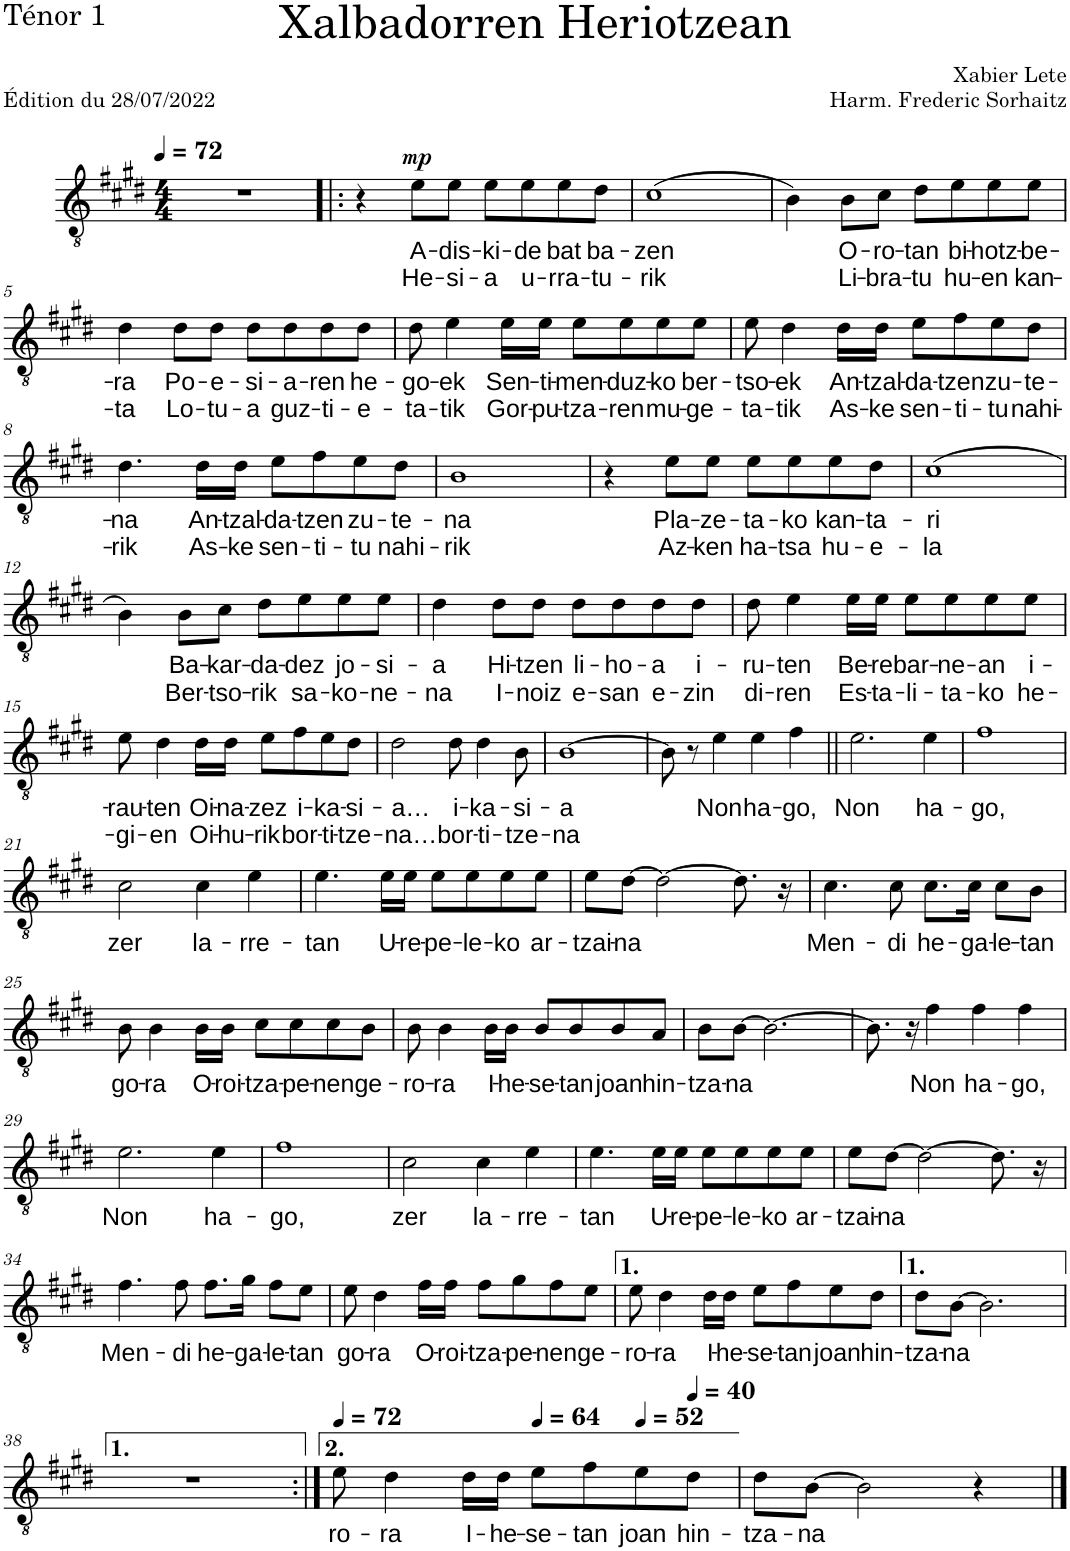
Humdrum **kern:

**kern	**text	**text	**dynam
*part1	*part1	*part1	*part1
*staff1	*staff1	*staff1	*staff1
*I"Ténor 1	*	*	*
*I'T.1	*	*	*
*clefGv2	*	*	*
*k[f#c#g#d#]	*	*	*
*M4/4	*	*	*
*MM72	*	*	*
=1	=1	=1	=1
1r	.	.	.
=2!|:	=2!|:	=2!|:	=2!|:
4r	.	.	.
!	!LO:LY:b	!LO:LY:b	!LO:DY:a
8e\L	A-	He-	mp
!	!LO:LY:b	!LO:LY:b	!
8e\J	-dis-	-si-	.
!	!LO:LY:b	!LO:LY:b	!
8e\L	-ki-	-a	.
!	!LO:LY:b	!LO:LY:b	!
8e\	-de	u-	.
!	!LO:LY:b	!LO:LY:b	!
8e\	bat	-rra-	.
!	!LO:LY:b	!LO:LY:b	!
8d#\J	ba-	-tu-	.
=3	=3	=3	=3
!	!LO:LY:b	!LO:LY:b	!
(1c#	-zen	-rik	.
=4	=4	=4	=4
4B\)	.	.	.
!	!LO:LY:b	!LO:LY:b	!
8B\L	O-	Li-	.
!	!LO:LY:b	!LO:LY:b	!
8c#\J	-ro-	-bra-	.
!	!LO:LY:b	!LO:LY:b	!
8d#\L	-tan	-tu	.
!	!LO:LY:b	!LO:LY:b	!
8e\	bi-	hu-	.
!	!LO:LY:b	!LO:LY:b	!
8e\	-hotz-	-en	.
!	!LO:LY:b	!LO:LY:b	!
8e\J	-be-	kan-	.
!!LO:LB:g=z
=5	=5	=5	=5
!	!LO:LY:b	!LO:LY:b	!
4d#\	-ra	-ta	.
!	!LO:LY:b	!LO:LY:b	!
8d#\L	Po-	Lo-	.
!	!LO:LY:b	!LO:LY:b	!
8d#\J	-e-	-tu-	.
!	!LO:LY:b	!LO:LY:b	!
8d#\L	-si-	-a	.
!	!LO:LY:b	!LO:LY:b	!
8d#\	-a-	guz-	.
!	!LO:LY:b	!LO:LY:b	!
8d#\	-ren	-ti-	.
!	!LO:LY:b	!LO:LY:b	!
8d#\J	he-	-e-	.
=6	=6	=6	=6
!	!LO:LY:b	!LO:LY:b	!
8d#\	-go-	-ta-	.
!	!LO:LY:b	!LO:LY:b	!
4e\	-ek	-tik	.
!	!LO:LY:b	!LO:LY:b	!
16e\LL	Sen-	Gor-	.
!	!LO:LY:b	!LO:LY:b	!
16e\JJ	-ti-	-pu-	.
!	!LO:LY:b	!LO:LY:b	!
8e\L	-men-	-tza-	.
!	!LO:LY:b	!LO:LY:b	!
8e\	-duz-	-ren	.
!	!LO:LY:b	!LO:LY:b	!
8e\	-ko	mu-	.
!	!LO:LY:b	!LO:LY:b	!
8e\J	ber-	-ge-	.
=7	=7	=7	=7
!	!LO:LY:b	!LO:LY:b	!
8e\	-tso-	-ta-	.
!	!LO:LY:b	!LO:LY:b	!
4d#\	-ek	-tik	.
!	!LO:LY:b	!LO:LY:b	!
16d#\LL	An-	As-	.
!	!LO:LY:b	!LO:LY:b	!
16d#\JJ	-tzal-	-ke	.
!	!LO:LY:b	!LO:LY:b	!
8e\L	-da-	sen-	.
!	!LO:LY:b	!LO:LY:b	!
8f#\	-tzen	-ti-	.
!	!LO:LY:b	!LO:LY:b	!
8e\	zu-	-tu	.
!	!LO:LY:b	!LO:LY:b	!
8d#\J	-te-	nahi-	.
!!LO:LB:g=z
=8	=8	=8	=8
!	!LO:LY:b	!LO:LY:b	!
4.d#\	-na	-rik	.
!	!LO:LY:b	!LO:LY:b	!
16d#\LL	An-	As-	.
!	!LO:LY:b	!LO:LY:b	!
16d#\JJ	-tzal-	-ke	.
!	!LO:LY:b	!LO:LY:b	!
8e\L	-da-	sen-	.
!	!LO:LY:b	!LO:LY:b	!
8f#\	-tzen	-ti-	.
!	!LO:LY:b	!LO:LY:b	!
8e\	zu-	-tu	.
!	!LO:LY:b	!LO:LY:b	!
8d#\J	-te-	nahi-	.
=9	=9	=9	=9
!	!LO:LY:b	!LO:LY:b	!
1B	-na	-rik	.
=10	=10	=10	=10
4r	.	.	.
!	!LO:LY:b	!LO:LY:b	!
8e\L	Pla-	Az-	.
!	!LO:LY:b	!LO:LY:b	!
8e\J	-ze-	-ken	.
!	!LO:LY:b	!LO:LY:b	!
8e\L	-ta-	ha-	.
!	!LO:LY:b	!LO:LY:b	!
8e\	-ko	-tsa	.
!	!LO:LY:b	!LO:LY:b	!
8e\	kan-	hu-	.
!	!LO:LY:b	!LO:LY:b	!
8d#\J	-ta-	-e-	.
=11	=11	=11	=11
!	!LO:LY:b	!LO:LY:b	!
(1c#	-ri	-la	.
!!LO:LB:g=z
=12	=12	=12	=12
4B\)	.	.	.
!	!LO:LY:b	!LO:LY:b	!
8B\L	Ba-	Ber-	.
!	!LO:LY:b	!LO:LY:b	!
8c#\J	-kar-	-tso-	.
!	!LO:LY:b	!LO:LY:b	!
8d#\L	-da-	-rik	.
!	!LO:LY:b	!LO:LY:b	!
8e\	-dez	sa-	.
!	!LO:LY:b	!LO:LY:b	!
8e\	jo-	-ko-	.
!	!LO:LY:b	!LO:LY:b	!
8e\J	-si-	-ne-	.
=13	=13	=13	=13
!	!LO:LY:b	!LO:LY:b	!
4d#\	-a	-na	.
!	!LO:LY:b	!LO:LY:b	!
8d#\L	Hi-	I-	.
!	!LO:LY:b	!LO:LY:b	!
8d#\J	-tzen	-noiz	.
!	!LO:LY:b	!LO:LY:b	!
8d#\L	li-	e-	.
!	!LO:LY:b	!LO:LY:b	!
8d#\	-ho-	-san	.
!	!LO:LY:b	!LO:LY:b	!
8d#\	-a	e-	.
!	!LO:LY:b	!LO:LY:b	!
8d#\J	i-	-zin	.
=14	=14	=14	=14
!	!LO:LY:b	!LO:LY:b	!
8d#\	-ru-	di-	.
!	!LO:LY:b	!LO:LY:b	!
4e\	-ten	-ren	.
!	!LO:LY:b	!LO:LY:b	!
16e\LL	Be-	Es-	.
!	!LO:LY:b	!LO:LY:b	!
16e\JJ	-re	-ta-	.
!	!LO:LY:b	!LO:LY:b	!
8e\L	bar-	-li-	.
!	!LO:LY:b	!LO:LY:b	!
8e\	-ne-	-ta-	.
!	!LO:LY:b	!LO:LY:b	!
8e\	-an	-ko	.
!	!LO:LY:b	!LO:LY:b	!
8e\J	i-	he-	.
!!LO:LB:g=z
=15	=15	=15	=15
!	!LO:LY:b	!LO:LY:b	!
8e\	-rau-	-gi-	.
!	!LO:LY:b	!LO:LY:b	!
4d#\	-ten	-en	.
!	!LO:LY:b	!LO:LY:b	!
16d#\LL	Oi-	Oi-	.
!	!LO:LY:b	!LO:LY:b	!
16d#\JJ	-na-	-hu-	.
!	!LO:LY:b	!LO:LY:b	!
8e\L	-zez	-rik	.
!	!LO:LY:b	!LO:LY:b	!
8f#\	i-	bor-	.
!	!LO:LY:b	!LO:LY:b	!
8e\	-ka-	-ti-	.
!	!LO:LY:b	!LO:LY:b	!
8d#\J	-si-	-tze-	.
=16	=16	=16	=16
!	!LO:LY:b	!LO:LY:b	!
2d#\	-a…	-na…	.
!	!LO:LY:b	!LO:LY:b	!
8d#\	i-	bor-	.
!	!LO:LY:b	!LO:LY:b	!
4d#\	-ka-	-ti-	.
!	!LO:LY:b	!LO:LY:b	!
8B\	-si-	-tze-	.
=17	=17	=17	=17
!	!LO:LY:b	!LO:LY:b	!
[1B	-a	-na	.
=18	=18	=18	=18
8B\]	.	.	.
8r	.	.	.
!	!LO:LY:b	!	!
4e\	Non	.	.
!	!LO:LY:b	!	!
4e\	ha-	.	.
!	!LO:LY:b	!	!
4f#\	-go,	.	.
=19||	=19||	=19||	=19||
!	!LO:LY:b	!	!
2.e\	Non	.	.
!	!LO:LY:b	!	!
4e\	ha-	.	.
=20	=20	=20	=20
!	!LO:LY:b	!	!
1f#	-go,	.	.
!!LO:LB:g=z
=21	=21	=21	=21
!	!LO:LY:b	!	!
2c#\	zer	.	.
!	!LO:LY:b	!	!
4c#\	la-	.	.
!	!LO:LY:b	!	!
4e\	-rre-	.	.
=22	=22	=22	=22
!	!LO:LY:b	!	!
4.e\	-tan	.	.
!	!LO:LY:b	!	!
16e\LL	U-	.	.
!	!LO:LY:b	!	!
16e\JJ	-re-	.	.
!	!LO:LY:b	!	!
8e\L	-pe-	.	.
!	!LO:LY:b	!	!
8e\	-le-	.	.
!	!LO:LY:b	!	!
8e\	-ko	.	.
!	!LO:LY:b	!	!
8e\J	ar-	.	.
=23	=23	=23	=23
!	!LO:LY:b	!	!
8e\L	-tzai-	.	.
!	!LO:LY:b	!	!
[8d#\J	-na	.	.
2d#\_	.	.	.
8.d#\]	.	.	.
16r	.	.	.
=24	=24	=24	=24
!	!LO:LY:b	!	!
4.c#\	Men-	.	.
!	!LO:LY:b	!	!
8c#\	-di	.	.
!	!LO:LY:b	!	!
8.c#\L	he-	.	.
!	!LO:LY:b	!	!
16c#\Jk	-ga-	.	.
!	!LO:LY:b	!	!
8c#\L	-le-	.	.
!	!LO:LY:b	!	!
8B\J	-tan	.	.
!!LO:LB:g=z
=25	=25	=25	=25
!	!LO:LY:b	!	!
8B\	go-	.	.
!	!LO:LY:b	!	!
4B\	-ra	.	.
!	!LO:LY:b	!	!
16B\LL	O-	.	.
!	!LO:LY:b	!	!
16B\JJ	-roi-	.	.
!	!LO:LY:b	!	!
8c#\L	-tza-	.	.
!	!LO:LY:b	!	!
8c#\	-pe-	.	.
!	!LO:LY:b	!	!
8c#\	-nen	.	.
!	!LO:LY:b	!	!
8B\J	ge-	.	.
=26	=26	=26	=26
!	!LO:LY:b	!	!
8B\	-ro-	.	.
!	!LO:LY:b	!	!
4B\	-ra	.	.
!	!LO:LY:b	!	!
16B\LL	I-	.	.
!	!LO:LY:b	!	!
16B\JJ	-he-	.	.
!	!LO:LY:b	!	!
8B/L	-se-	.	.
!	!LO:LY:b	!	!
8B/	-tan	.	.
!	!LO:LY:b	!	!
8B/	joan	.	.
!	!LO:LY:b	!	!
8A/J	hin-	.	.
=27	=27	=27	=27
!	!LO:LY:b	!	!
8B\L	-tza-	.	.
!	!LO:LY:b	!	!
[8B\J	-na	.	.
2.B\_	.	.	.
=28	=28	=28	=28
8.B\]	.	.	.
16r	.	.	.
!	!LO:LY:b	!	!
4f#\	Non	.	.
!	!LO:LY:b	!	!
4f#\	ha-	.	.
!	!LO:LY:b	!	!
4f#\	-go,	.	.
!!LO:LB:g=z
=29	=29	=29	=29
!	!LO:LY:b	!	!
2.e\	Non	.	.
!	!LO:LY:b	!	!
4e\	ha-	.	.
=30	=30	=30	=30
!	!LO:LY:b	!	!
1f#	-go,	.	.
=31	=31	=31	=31
!	!LO:LY:b	!	!
2c#\	zer	.	.
!	!LO:LY:b	!	!
4c#\	la-	.	.
!	!LO:LY:b	!	!
4e\	-rre-	.	.
=32	=32	=32	=32
!	!LO:LY:b	!	!
4.e\	-tan	.	.
!	!LO:LY:b	!	!
16e\LL	U-	.	.
!	!LO:LY:b	!	!
16e\JJ	-re-	.	.
!	!LO:LY:b	!	!
8e\L	-pe-	.	.
!	!LO:LY:b	!	!
8e\	-le-	.	.
!	!LO:LY:b	!	!
8e\	-ko	.	.
!	!LO:LY:b	!	!
8e\J	ar-	.	.
=33	=33	=33	=33
!	!LO:LY:b	!	!
8e\L	-tzai-	.	.
!	!LO:LY:b	!	!
[8d#\J	-na	.	.
2d#\_	.	.	.
8.d#\]	.	.	.
16r	.	.	.
!!LO:LB:g=z
=34	=34	=34	=34
!	!LO:LY:b	!	!
4.f#\	Men-	.	.
!	!LO:LY:b	!	!
8f#\	-di	.	.
!	!LO:LY:b	!	!
8.f#\L	he-	.	.
!	!LO:LY:b	!	!
16g#\Jk	-ga-	.	.
!	!LO:LY:b	!	!
8f#\L	-le-	.	.
!	!LO:LY:b	!	!
8e\J	-tan	.	.
=35	=35	=35	=35
!	!LO:LY:b	!	!
8e\	go-	.	.
!	!LO:LY:b	!	!
4d#\	-ra	.	.
!	!LO:LY:b	!	!
16f#\LL	O-	.	.
!	!LO:LY:b	!	!
16f#\JJ	-roi-	.	.
!	!LO:LY:b	!	!
8f#\L	-tza-	.	.
!	!LO:LY:b	!	!
8g#\	-pe-	.	.
!	!LO:LY:b	!	!
8f#\	-nen	.	.
!	!LO:LY:b	!	!
8e\J	ge-	.	.
=36	=36	=36	=36
!	!LO:LY:b	!	!
8e\	-ro-	.	.
!	!LO:LY:b	!	!
4d#\	-ra	.	.
!	!LO:LY:b	!	!
16d#\LL	I-	.	.
!	!LO:LY:b	!	!
16d#\JJ	-he-	.	.
!	!LO:LY:b	!	!
8e\L	-se-	.	.
!	!LO:LY:b	!	!
8f#\	-tan	.	.
!	!LO:LY:b	!	!
8e\	joan	.	.
!	!LO:LY:b	!	!
8d#\J	hin-	.	.
=37	=37	=37	=37
!	!LO:LY:b	!	!
8d#\L	-tza-	.	.
!	!LO:LY:b	!	!
[8B\J	-na	.	.
2.B\]	.	.	.
!!LO:LB:g=z
=38	=38	=38	=38
1r	.	.	.
=39:|!	=39:|!	=39:|!	=39:|!
*MM72	*	*	*
!	!LO:LY:b	!	!
8e\	-ro-	.	.
!	!LO:LY:b	!	!
4d#\	-ra	.	.
!	!LO:LY:b	!	!
16d#\LL	I-	.	.
!	!LO:LY:b	!	!
16d#\JJ	-he-	.	.
*MM64	*	*	*
!	!LO:LY:b	!	!
8e\L	-se-	.	.
!	!LO:LY:b	!	!
8f#\	-tan	.	.
*MM52	*	*	*
!	!LO:LY:b	!	!
8e\	joan	.	.
*MM40	*	*	*
!	!LO:LY:b	!	!
8d#\J	hin-	.	.
=40	=40	=40	=40
!	!LO:LY:b	!	!
8d#\L	-tza-	.	.
!	!LO:LY:b	!	!
[8B\J	-na	.	.
2B\]	.	.	.
4r	.	.	.
==	==	==	==
*-	*-	*-	*-
